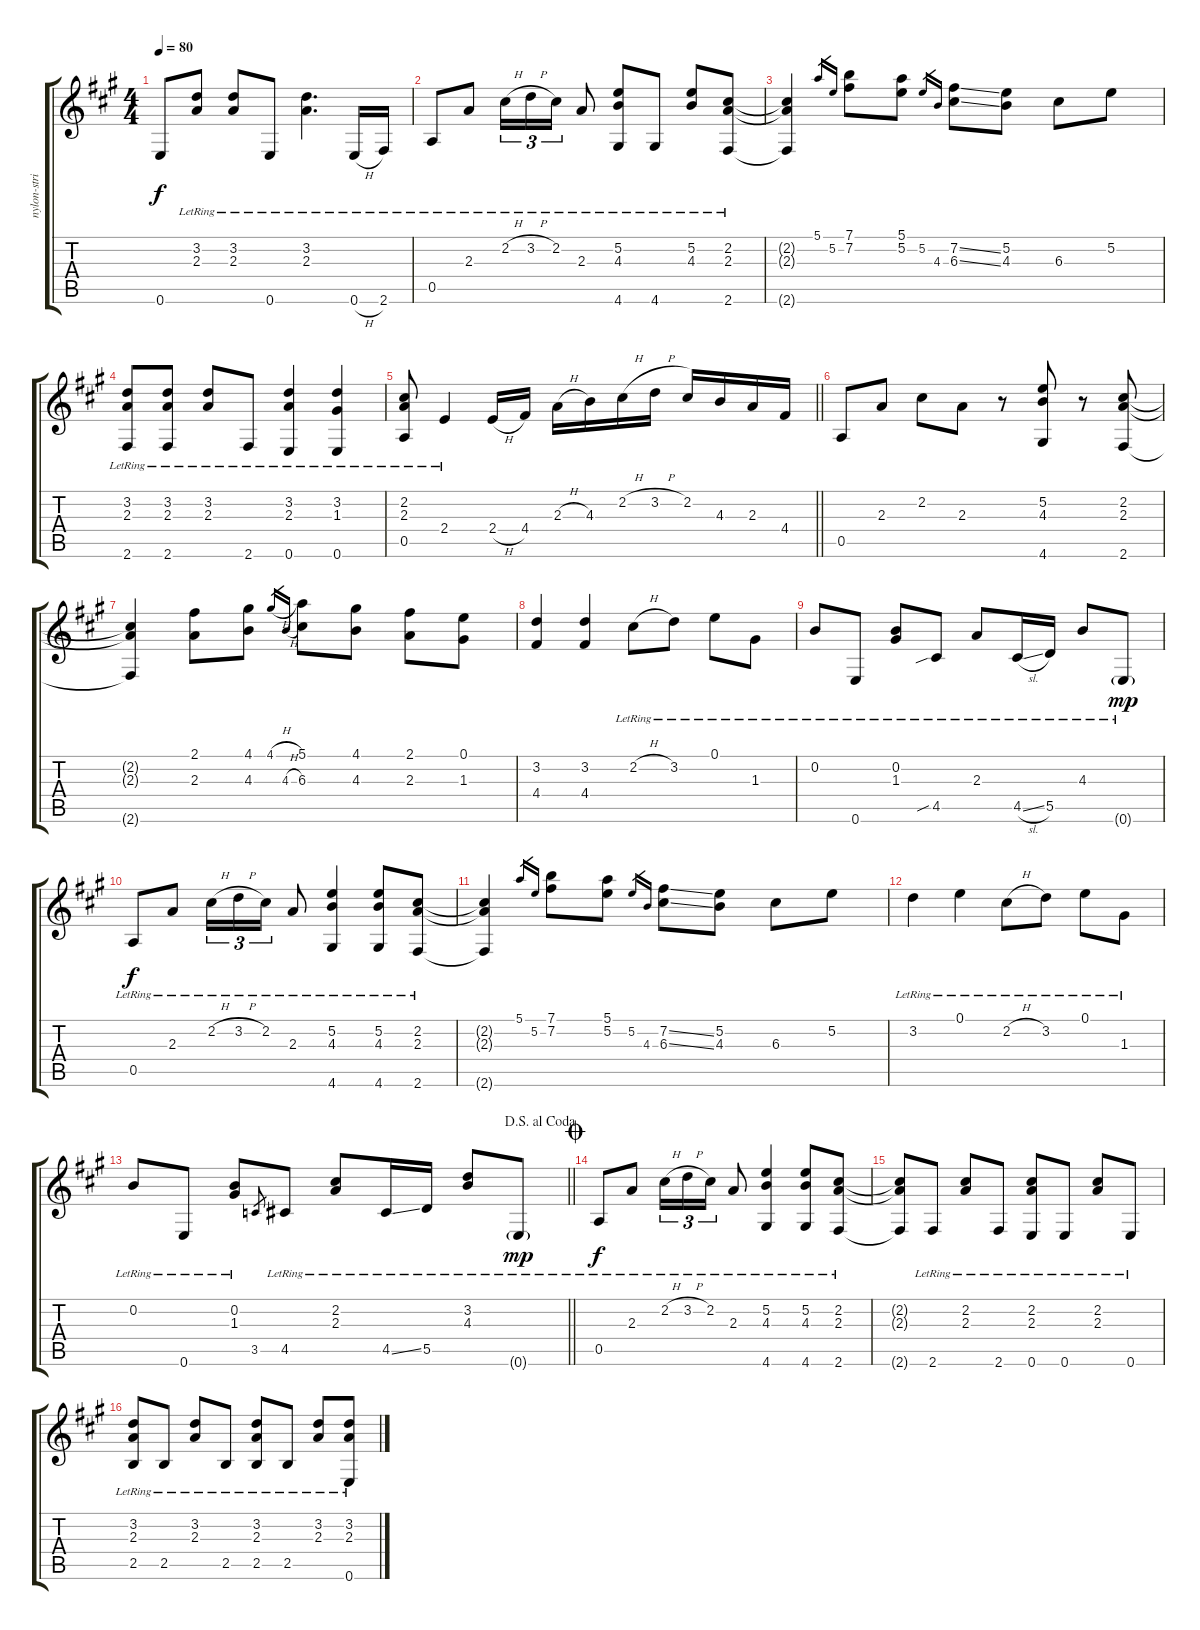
\track ("nylon-string acous." "nylon-stri") {instrument acousticguitarnylon}
\staff {score tabs}
\tuning (E4 B3 G3 D3 A2 E2) {hide}
\ts (4 4)
\tempo 80
\clef g2
\ks a
0.6{t}.8{dy f} (3.2{lr} 2.3{lr}).8 (3.2{lr} 2.3{lr}).8 0.6{lr}.8 (3.2{lr} 2.3{lr}).4{d} 0.6{h lr}.16 2.6{lr}.16 |
0.5{lr}.8 2.3{lr}.8 2.2{h lr}.16{tu (3 2)} 3.2{h lr}.16{tu (3 2)} 2.2{lr}.16{tu (3 2)} 2.3{lr}.8 (5.2{lr} 4.3{lr} 4.6{lr}).8 4.6{lr}.8 (5.2{lr} 4.3{lr}).8 (2.2{lr} 2.3{lr} 2.6{lr}).8 |
(2.2{t} 2.3{t} 2.6{t}).4 5.1.16{gr} 5.2.16{gr} (7.1 7.2).8 (5.1 5.2).8 5.2.16{gr} 4.3.16{gr} (7.2{ss} 6.3{ss}).8 (5.2 4.3).8 6.3.8 5.2.8 |
(3.2{lr} 2.3{lr} 2.6{lr}).8 (3.2{lr} 2.3{lr} 2.6{lr}).8 (3.2{lr} 2.3{lr}).8 2.6{lr}.8 (3.2{lr} 2.3{lr} 0.6{lr}).4 (3.2{lr} 1.3{lr} 0.6{lr}).4 |
\barLineRight lightlight
(2.2{lr} 2.3{lr} 0.5{lr}).8 2.4{lr}.4 2.4{h}.16 4.4.16 2.3{h}.16 4.3.16 2.2{h}.16 3.2{h}.16 2.2.16 4.3.16 2.3.16 4.4.16 |
0.5.8 2.3.8 2.2.8 2.3.8 r.8 (5.2 4.3 4.6).8 r.8 (2.2 2.3 2.6).8 |
(2.2{t} 2.3{t} 2.6{t}).4 (2.1 2.3).8 (4.1 4.3).8 4.1{h}.16{gr} 4.3{h}.16{gr} (5.1 6.3).8 (4.1 4.3).8 (2.1 2.3).8 (0.1 1.3).8 |
(3.2 4.4).4 (3.2 4.4).4 2.2{h lr}.8 3.2{lr}.8 0.1{lr}.8 1.3{lr}.8 |
0.2{lr}.8 0.6{lr}.8 (0.2{lr} 1.3{lr}).8 4.5{sib lr}.8 2.3{lr}.8 4.5{sl lr}.16 5.5{lr}.16 4.3{lr}.8 0.6{g lr}.8{dy mp} |
0.5{lr}.8{dy f} 2.3{lr}.8 2.2{h lr}.16{tu (3 2)} 3.2{h lr}.16{tu (3 2)} 2.2{lr}.16{tu (3 2)} 2.3{lr}.8 (5.2{lr} 4.3{lr} 4.6{lr}).4 (5.2{lr} 4.3{lr} 4.6{lr}).8 (2.2{lr} 2.3{lr} 2.6{lr}).8 |
(2.2{t} 2.3{t} 2.6{t}).4 5.1.16{gr} 5.2.16{gr} (7.1 7.2).8 (5.1 5.2).8 5.2.16{gr} 4.3.16{gr} (7.2{ss} 6.3{ss}).8 (5.2 4.3).8 6.3.8 5.2.8 |
3.2{lr}.4 0.1{lr}.4 2.2{h lr}.8 3.2{lr}.8 0.1{lr}.8 1.3{lr}.8 |
\jump dalsegnoalcoda
\barLineRight lightlight
0.2{lr}.8 0.6{lr}.8 (0.2{lr} 1.3{lr}).8 3.5.8{gr} 4.5{lr}.8 (2.2{lr} 2.3{lr}).8 4.5{ss lr}.16 5.5{lr}.16 (3.2{lr} 4.3{lr}).8 0.6{g lr}.8{dy mp} |
\jump coda
0.5{lr}.8{dy f} 2.3{lr}.8 2.2{h lr}.16{tu (3 2)} 3.2{h lr}.16{tu (3 2)} 2.2{lr}.16{tu (3 2)} 2.3{lr}.8 (5.2{lr} 4.3{lr} 4.6{lr}).4 (5.2{lr} 4.3{lr} 4.6{lr}).8 (2.2{lr} 2.3{lr} 2.6{lr}).8 |
(2.2{t} 2.3{t} 2.6{t}).8 2.6{lr}.8 (2.2{lr} 2.3{lr}).8 2.6{lr}.8 (2.2{lr} 2.3{lr} 0.6{lr}).8 0.6{lr}.8 (2.2{lr} 2.3{lr}).8 0.6{lr}.8 |
(3.2{lr} 2.3{lr} 2.5{lr}).8 2.5{lr}.8 (3.2{lr} 2.3{lr}).8 2.5{lr}.8 (3.2{lr} 2.3{lr} 2.5{lr}).8 2.5{lr}.8 (3.2{lr} 2.3{lr}).8 (3.2{lr} 2.3{lr} 0.6{lr}).8
